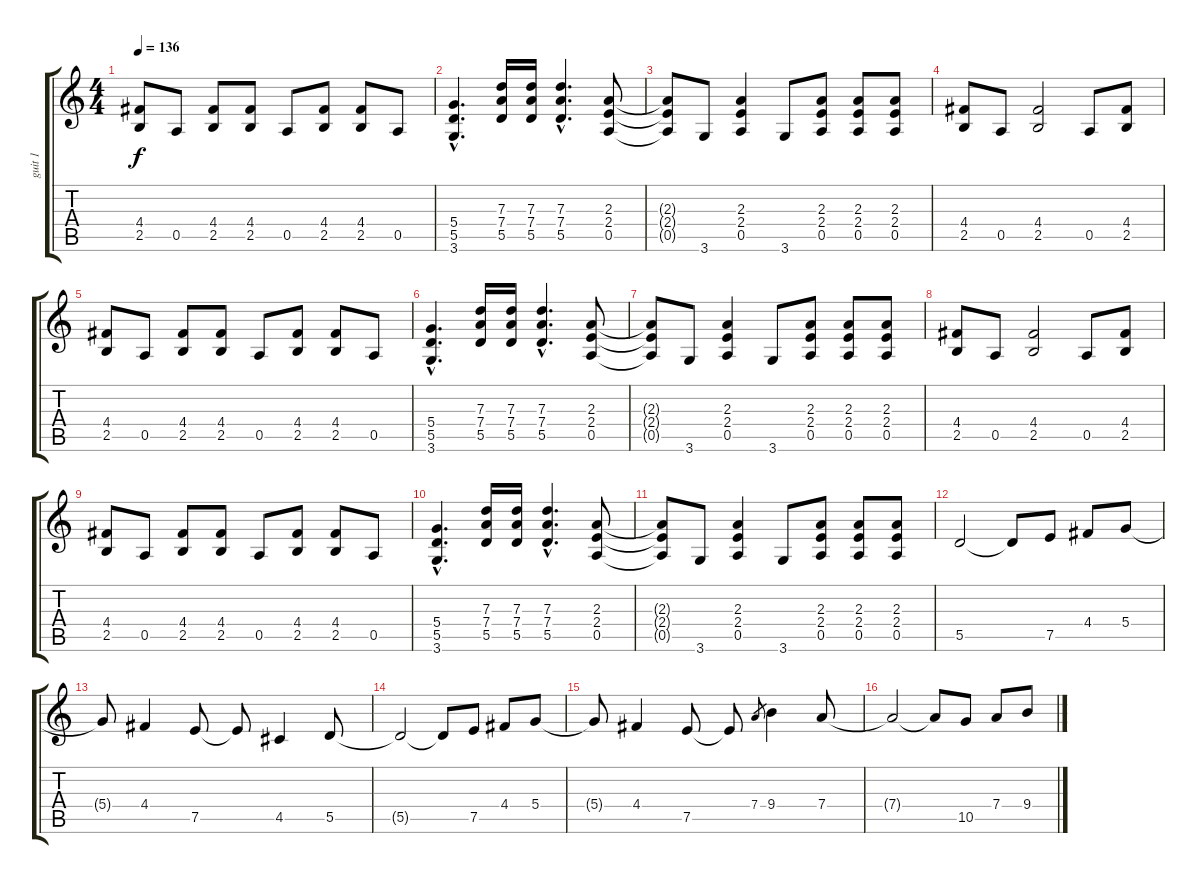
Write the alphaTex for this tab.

\track ("guit 1" "guit 1") {instrument distortionguitar}
\staff {score tabs}
\tuning (E4 B3 G3 D3 A2 E2) {hide}
\ts (4 4)
\tempo 136
\clef g2
\ks c
(4.4 2.5).8{dy f} 0.5.8 (4.4 2.5).8 (4.4 2.5).8 0.5.8 (4.4 2.5).8 (4.4 2.5).8 0.5.8 |
(5.4{hac} 5.5{hac} 3.6{hac}).4{d} (7.3 7.4 5.5).16 (7.3 7.4 5.5).16 (7.3{hac} 7.4{hac} 5.5{hac}).4{d} (2.3 2.4 0.5).8 |
(2.3{t} 2.4{t} 0.5{t}).8 3.6.8 (2.3 2.4 0.5).4 3.6.8 (2.3 2.4 0.5).8 (2.3 2.4 0.5).8 (2.3 2.4 0.5).8 |
(4.4 2.5).8 0.5.8 (4.4 2.5).2 0.5.8 (4.4 2.5).8 |
(4.4 2.5).8 0.5.8 (4.4 2.5).8 (4.4 2.5).8 0.5.8 (4.4 2.5).8 (4.4 2.5).8 0.5.8 |
(5.4{hac} 5.5{hac} 3.6{hac}).4{d} (7.3 7.4 5.5).16 (7.3 7.4 5.5).16 (7.3{hac} 7.4{hac} 5.5{hac}).4{d} (2.3 2.4 0.5).8 |
(2.3{t} 2.4{t} 0.5{t}).8 3.6.8 (2.3 2.4 0.5).4 3.6.8 (2.3 2.4 0.5).8 (2.3 2.4 0.5).8 (2.3 2.4 0.5).8 |
(4.4 2.5).8 0.5.8 (4.4 2.5).2 0.5.8 (4.4 2.5).8 |
(4.4 2.5).8 0.5.8 (4.4 2.5).8 (4.4 2.5).8 0.5.8 (4.4 2.5).8 (4.4 2.5).8 0.5.8 |
(5.4{hac} 5.5{hac} 3.6{hac}).4{d} (7.3 7.4 5.5).16 (7.3 7.4 5.5).16 (7.3{hac} 7.4{hac} 5.5{hac}).4{d} (2.3 2.4 0.5).8 |
(2.3{t} 2.4{t} 0.5{t}).8 3.6.8 (2.3 2.4 0.5).4 3.6.8 (2.3 2.4 0.5).8 (2.3 2.4 0.5).8 (2.3 2.4 0.5).8 |
5.5.2 5.5{t}.8 7.5.8 4.4.8 5.4.8 |
5.4{t}.8 4.4.4 7.5.8 7.5{t}.8 4.5.4 5.5.8 |
5.5{t}.2 5.5{t}.8 7.5.8 4.4.8 5.4.8 |
5.4{t}.8 4.4.4 7.5.8 7.5{t}.8 7.4.8{gr} 9.4.4 7.4.8 |
7.4{t}.2 7.4{t}.8 10.5.8 7.4.8 9.4.8
